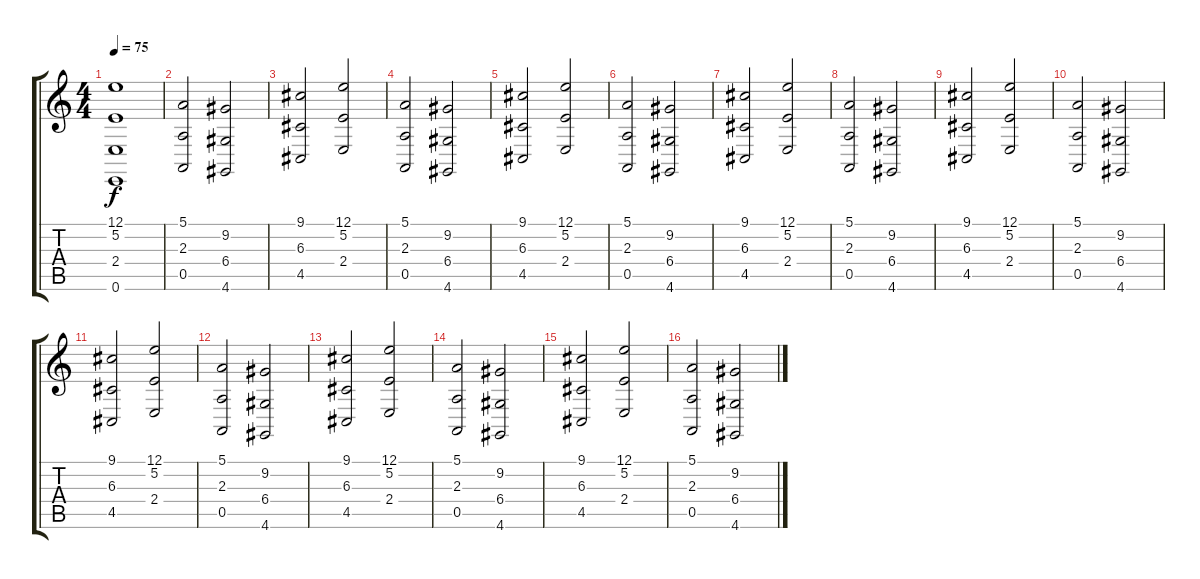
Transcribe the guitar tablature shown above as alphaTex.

\track "" {instrument tremolostrings}
\staff {score tabs}
\tuning (E4 B3 G3 D3 A2 E2) {hide}
\ts (4 4)
\tempo 75
\clef g2
\ks c
(12.1 5.2 2.4 0.6).1{dy f} |
(5.1 2.3 0.5).2 (9.2 6.4 4.6).2 |
(9.1 6.3 4.5).2 (12.1 5.2 2.4).2 |
(5.1 2.3 0.5).2 (9.2 6.4 4.6).2 |
(9.1 6.3 4.5).2 (12.1 5.2 2.4).2 |
(5.1 2.3 0.5).2 (9.2 6.4 4.6).2 |
(9.1 6.3 4.5).2 (12.1 5.2 2.4).2 |
(5.1 2.3 0.5).2 (9.2 6.4 4.6).2 |
(9.1 6.3 4.5).2 (12.1 5.2 2.4).2 |
(5.1 2.3 0.5).2 (9.2 6.4 4.6).2 |
(9.1 6.3 4.5).2 (12.1 5.2 2.4).2 |
(5.1 2.3 0.5).2 (9.2 6.4 4.6).2 |
(9.1 6.3 4.5).2 (12.1 5.2 2.4).2 |
(5.1 2.3 0.5).2 (9.2 6.4 4.6).2 |
(9.1 6.3 4.5).2 (12.1 5.2 2.4).2 |
(5.1 2.3 0.5).2 (9.2 6.4 4.6).2
